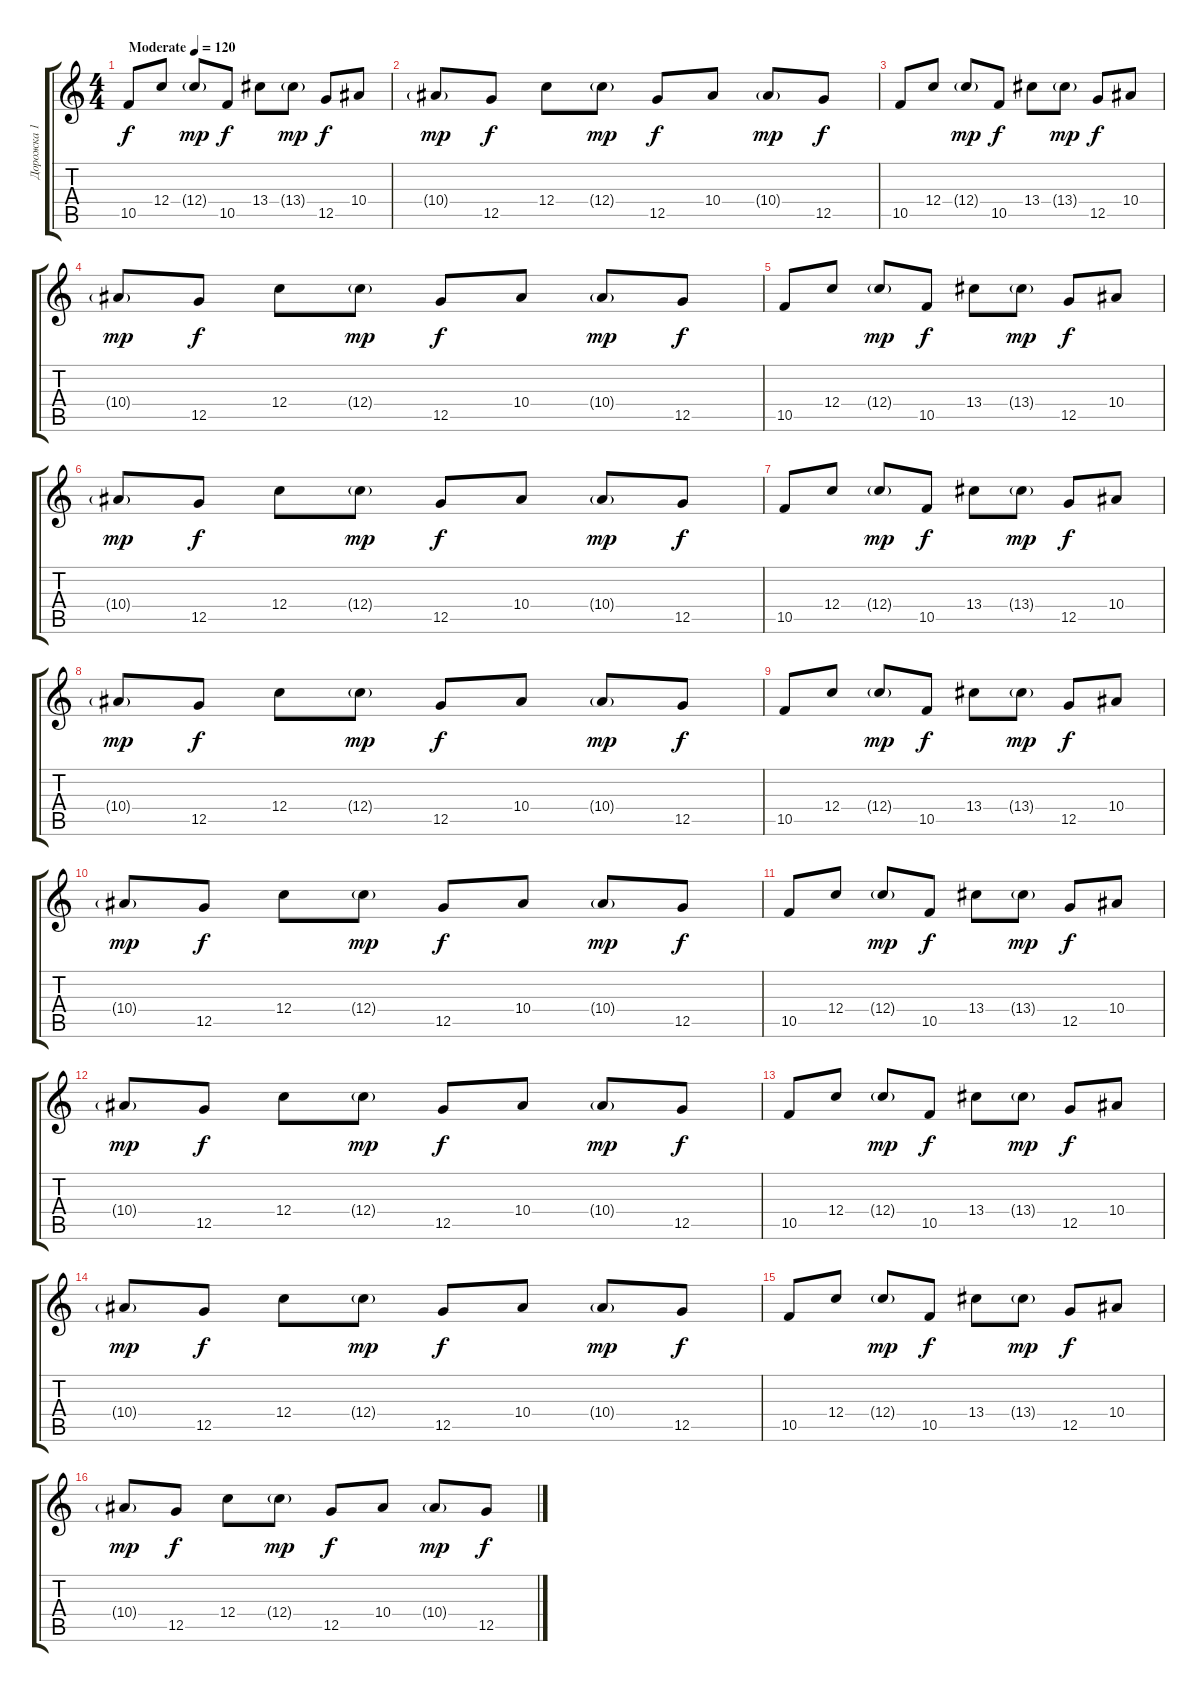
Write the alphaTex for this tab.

\track ("Дорожка 1" "Дорожка 1") {instrument electricguitarclean}
\staff {score tabs}
\tuning (D4 A3 F3 C3 G2 C2) {hide}
\ts (4 4)
\tempo (120 "Moderate")
\clef g2
\ks c
10.5.8{dy f volume 16 instrument electricguitarclean} 12.4.8 12.4{g}.8{dy mp} 10.5.8{dy f} 13.4.8 13.4{g}.8{dy mp} 12.5.8{dy f} 10.4.8 |
10.4{g}.8{dy mp} 12.5.8{dy f} 12.4.8 12.4{g}.8{dy mp} 12.5.8{dy f} 10.4.8 10.4{g}.8{dy mp} 12.5.8{dy f} |
10.5.8{volume 16 instrument electricguitarclean} 12.4.8 12.4{g}.8{dy mp} 10.5.8{dy f} 13.4.8 13.4{g}.8{dy mp} 12.5.8{dy f} 10.4.8 |
10.4{g}.8{dy mp} 12.5.8{dy f} 12.4.8 12.4{g}.8{dy mp} 12.5.8{dy f} 10.4.8 10.4{g}.8{dy mp} 12.5.8{dy f} |
10.5.8{volume 16 instrument electricguitarclean} 12.4.8 12.4{g}.8{dy mp} 10.5.8{dy f} 13.4.8 13.4{g}.8{dy mp} 12.5.8{dy f} 10.4.8 |
10.4{g}.8{dy mp} 12.5.8{dy f} 12.4.8 12.4{g}.8{dy mp} 12.5.8{dy f} 10.4.8 10.4{g}.8{dy mp} 12.5.8{dy f} |
10.5.8{volume 16 instrument electricguitarclean} 12.4.8 12.4{g}.8{dy mp} 10.5.8{dy f} 13.4.8 13.4{g}.8{dy mp} 12.5.8{dy f} 10.4.8 |
10.4{g}.8{dy mp} 12.5.8{dy f} 12.4.8 12.4{g}.8{dy mp} 12.5.8{dy f} 10.4.8 10.4{g}.8{dy mp} 12.5.8{dy f} |
10.5.8{volume 16 instrument electricguitarclean} 12.4.8 12.4{g}.8{dy mp} 10.5.8{dy f} 13.4.8 13.4{g}.8{dy mp} 12.5.8{dy f} 10.4.8 |
10.4{g}.8{dy mp} 12.5.8{dy f} 12.4.8 12.4{g}.8{dy mp} 12.5.8{dy f} 10.4.8 10.4{g}.8{dy mp} 12.5.8{dy f} |
10.5.8{volume 16 instrument electricguitarclean} 12.4.8 12.4{g}.8{dy mp} 10.5.8{dy f} 13.4.8 13.4{g}.8{dy mp} 12.5.8{dy f} 10.4.8 |
10.4{g}.8{dy mp} 12.5.8{dy f} 12.4.8 12.4{g}.8{dy mp} 12.5.8{dy f} 10.4.8 10.4{g}.8{dy mp} 12.5.8{dy f} |
10.5.8{volume 16 instrument electricguitarclean} 12.4.8 12.4{g}.8{dy mp} 10.5.8{dy f} 13.4.8 13.4{g}.8{dy mp} 12.5.8{dy f} 10.4.8 |
10.4{g}.8{dy mp} 12.5.8{dy f} 12.4.8 12.4{g}.8{dy mp} 12.5.8{dy f} 10.4.8 10.4{g}.8{dy mp} 12.5.8{dy f} |
10.5.8{volume 16 instrument electricguitarclean} 12.4.8 12.4{g}.8{dy mp} 10.5.8{dy f} 13.4.8 13.4{g}.8{dy mp} 12.5.8{dy f} 10.4.8 |
10.4{g}.8{dy mp} 12.5.8{dy f} 12.4.8 12.4{g}.8{dy mp} 12.5.8{dy f} 10.4.8 10.4{g}.8{dy mp} 12.5.8{dy f}
